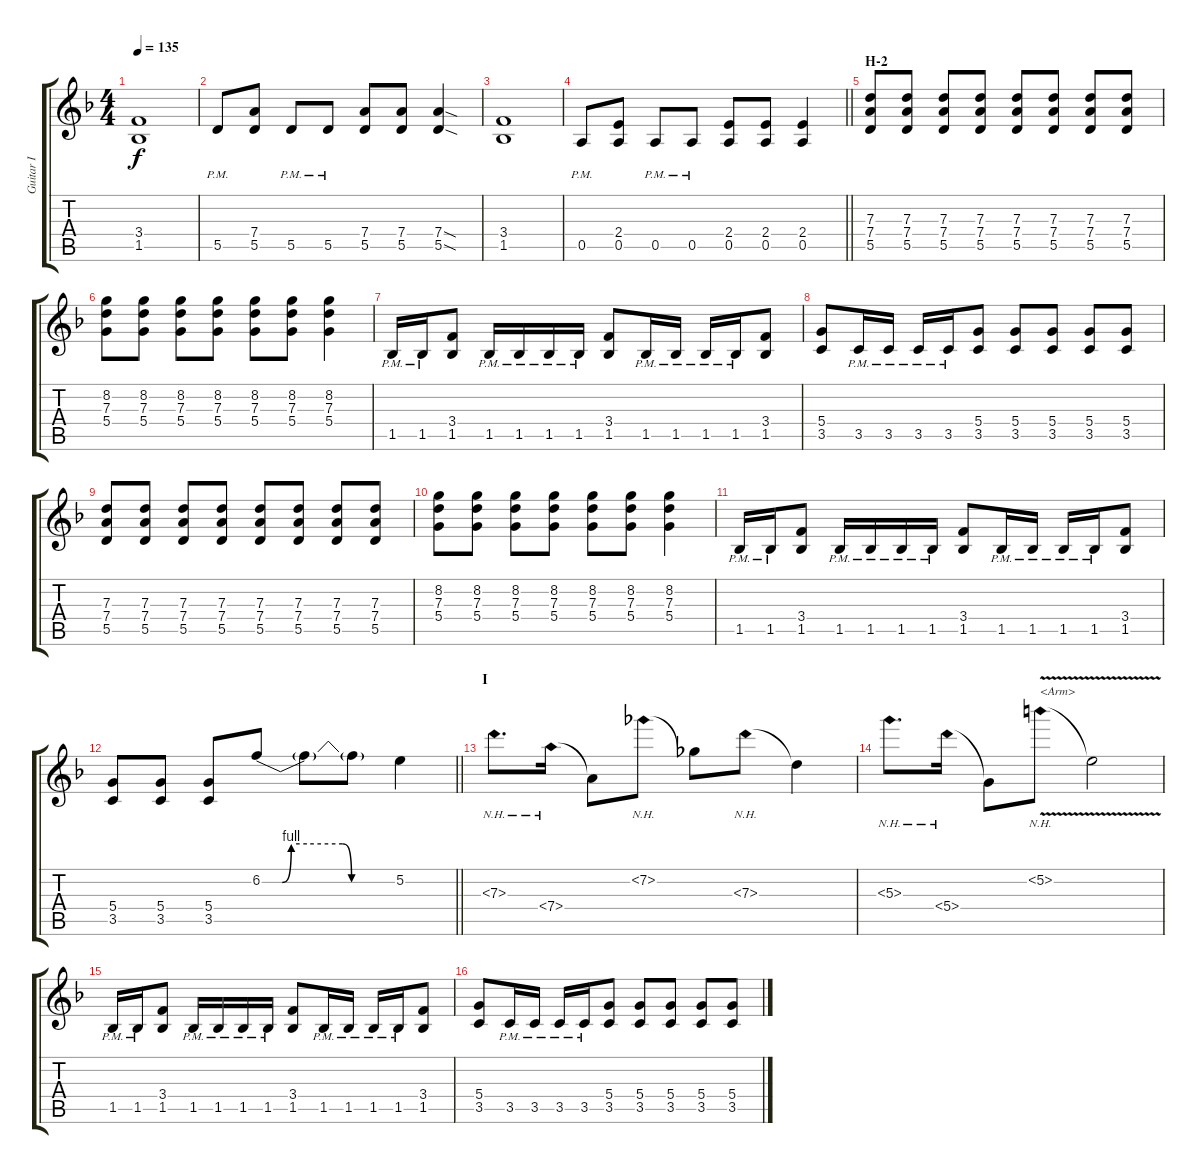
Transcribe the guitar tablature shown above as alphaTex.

\track ("Guitar I" "Guitar I") {instrument overdrivenguitar}
\staff {score tabs}
\tuning (E4 B3 G3 D3 A2 E2) {hide}
\ts (4 4)
\tempo 135
\clef g2
\ks f
(3.4 1.5).1{dy f} |
5.5{pm}.8 (7.4 5.5).8 5.5{pm}.8 5.5{pm}.8 (7.4 5.5).8 (7.4 5.5).8 (7.4{sod} 5.5{sod}).4 |
(3.4 1.5).1 |
\barLineRight lightlight
0.5{pm}.8 (2.4 0.5).8 0.5{pm}.8 0.5{pm}.8 (2.4 0.5).8 (2.4 0.5).8 (2.4 0.5).4 |
\section ("" "H-2")
(7.3 7.4 5.5).8 (7.3 7.4 5.5).8 (7.3 7.4 5.5).8 (7.3 7.4 5.5).8 (7.3 7.4 5.5).8 (7.3 7.4 5.5).8 (7.3 7.4 5.5).8 (7.3 7.4 5.5).8 |
(8.2 7.3 5.4).8 (8.2 7.3 5.4).8 (8.2 7.3 5.4).8 (8.2 7.3 5.4).8 (8.2 7.3 5.4).8 (8.2 7.3 5.4).8 (8.2 7.3 5.4).4 |
1.5{pm}.16 1.5{pm}.16 (3.4 1.5).8 1.5{pm}.16 1.5{pm}.16 1.5{pm}.16 1.5{pm}.16 (3.4 1.5).8 1.5{pm}.16 1.5{pm}.16 1.5{pm}.16 1.5{pm}.16 (3.4 1.5).8 |
(5.4 3.5).8 3.5{pm}.16 3.5{pm}.16 3.5{pm}.16 3.5{pm}.16 (5.4 3.5).8 (5.4 3.5).8 (5.4 3.5).8 (5.4 3.5).8 (5.4 3.5).8 |
(7.3 7.4 5.5).8 (7.3 7.4 5.5).8 (7.3 7.4 5.5).8 (7.3 7.4 5.5).8 (7.3 7.4 5.5).8 (7.3 7.4 5.5).8 (7.3 7.4 5.5).8 (7.3 7.4 5.5).8 |
(8.2 7.3 5.4).8 (8.2 7.3 5.4).8 (8.2 7.3 5.4).8 (8.2 7.3 5.4).8 (8.2 7.3 5.4).8 (8.2 7.3 5.4).8 (8.2 7.3 5.4).4 |
1.5{pm}.16 1.5{pm}.16 (3.4 1.5).8 1.5{pm}.16 1.5{pm}.16 1.5{pm}.16 1.5{pm}.16 (3.4 1.5).8 1.5{pm}.16 1.5{pm}.16 1.5{pm}.16 1.5{pm}.16 (3.4 1.5).8 |
\barLineRight lightlight
(5.4 3.5).8 (5.4 3.5).8 (5.4 3.5).8 6.2{be (custom 0 0 9 0 13 4 20 4 36 4 40 0 60 0)}.8 6.2{t}.8 6.2{t}.8 5.2.4 |
\section ("" "I")
7.3{nh}.8{d} 7.4{nh}.16 7.4{t}.8 7.2{nh}.8 7.2{t}.8 7.3{nh}.8 7.3{t}.4 |
5.3{nh}.8{d} 5.4{nh}.16 5.4{t}.8 5.2{nh v}.8{txt "<Arm>"} 5.2{t}.2 |
1.5{pm}.16 1.5{pm}.16 (3.4 1.5).8 1.5{pm}.16 1.5{pm}.16 1.5{pm}.16 1.5{pm}.16 (3.4 1.5).8 1.5{pm}.16 1.5{pm}.16 1.5{pm}.16 1.5{pm}.16 (3.4 1.5).8 |
(5.4 3.5).8 3.5{pm}.16 3.5{pm}.16 3.5{pm}.16 3.5{pm}.16 (5.4 3.5).8 (5.4 3.5).8 (5.4 3.5).8 (5.4 3.5).8 (5.4 3.5).8
